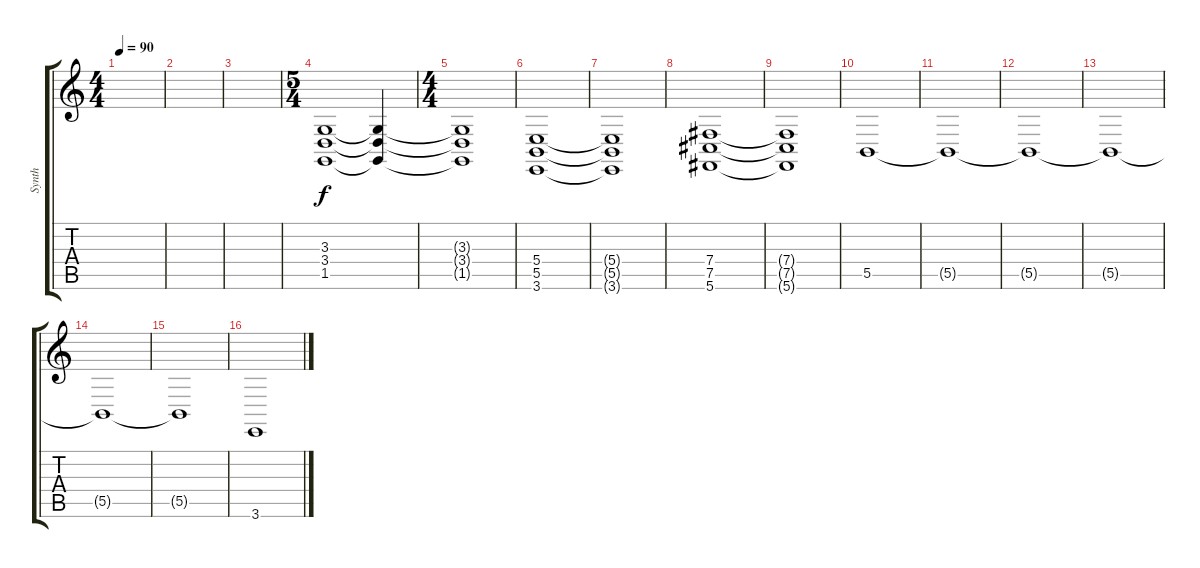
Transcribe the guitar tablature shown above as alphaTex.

\track ("Synth" "Synth") {instrument pad2warm}
\staff {score tabs}
\tuning (Db4 Ab3 E3 B2 Gb2 Db2) {hide}
\ts (4 4)
\tempo 90
\clef g2
\ks c
|
|
|
\ts (5 4)
(3.3 3.4 1.5).1 (3.3{t} 3.4{t} 1.5{t}).4 |
\ts (4 4)
(3.3{t} 3.4{t} 1.5{t}).1 |
(5.4 5.5 3.6).1 |
(5.4{t} 5.5{t} 3.6{t}).1 |
(7.4 7.5 5.6).1 |
(7.4{t} 7.5{t} 5.6{t}).1 |
5.5.1 |
5.5{t}.1 |
5.5{t}.1 |
5.5{t}.1 |
5.5{t}.1 |
5.5{t}.1 |
3.6.1
